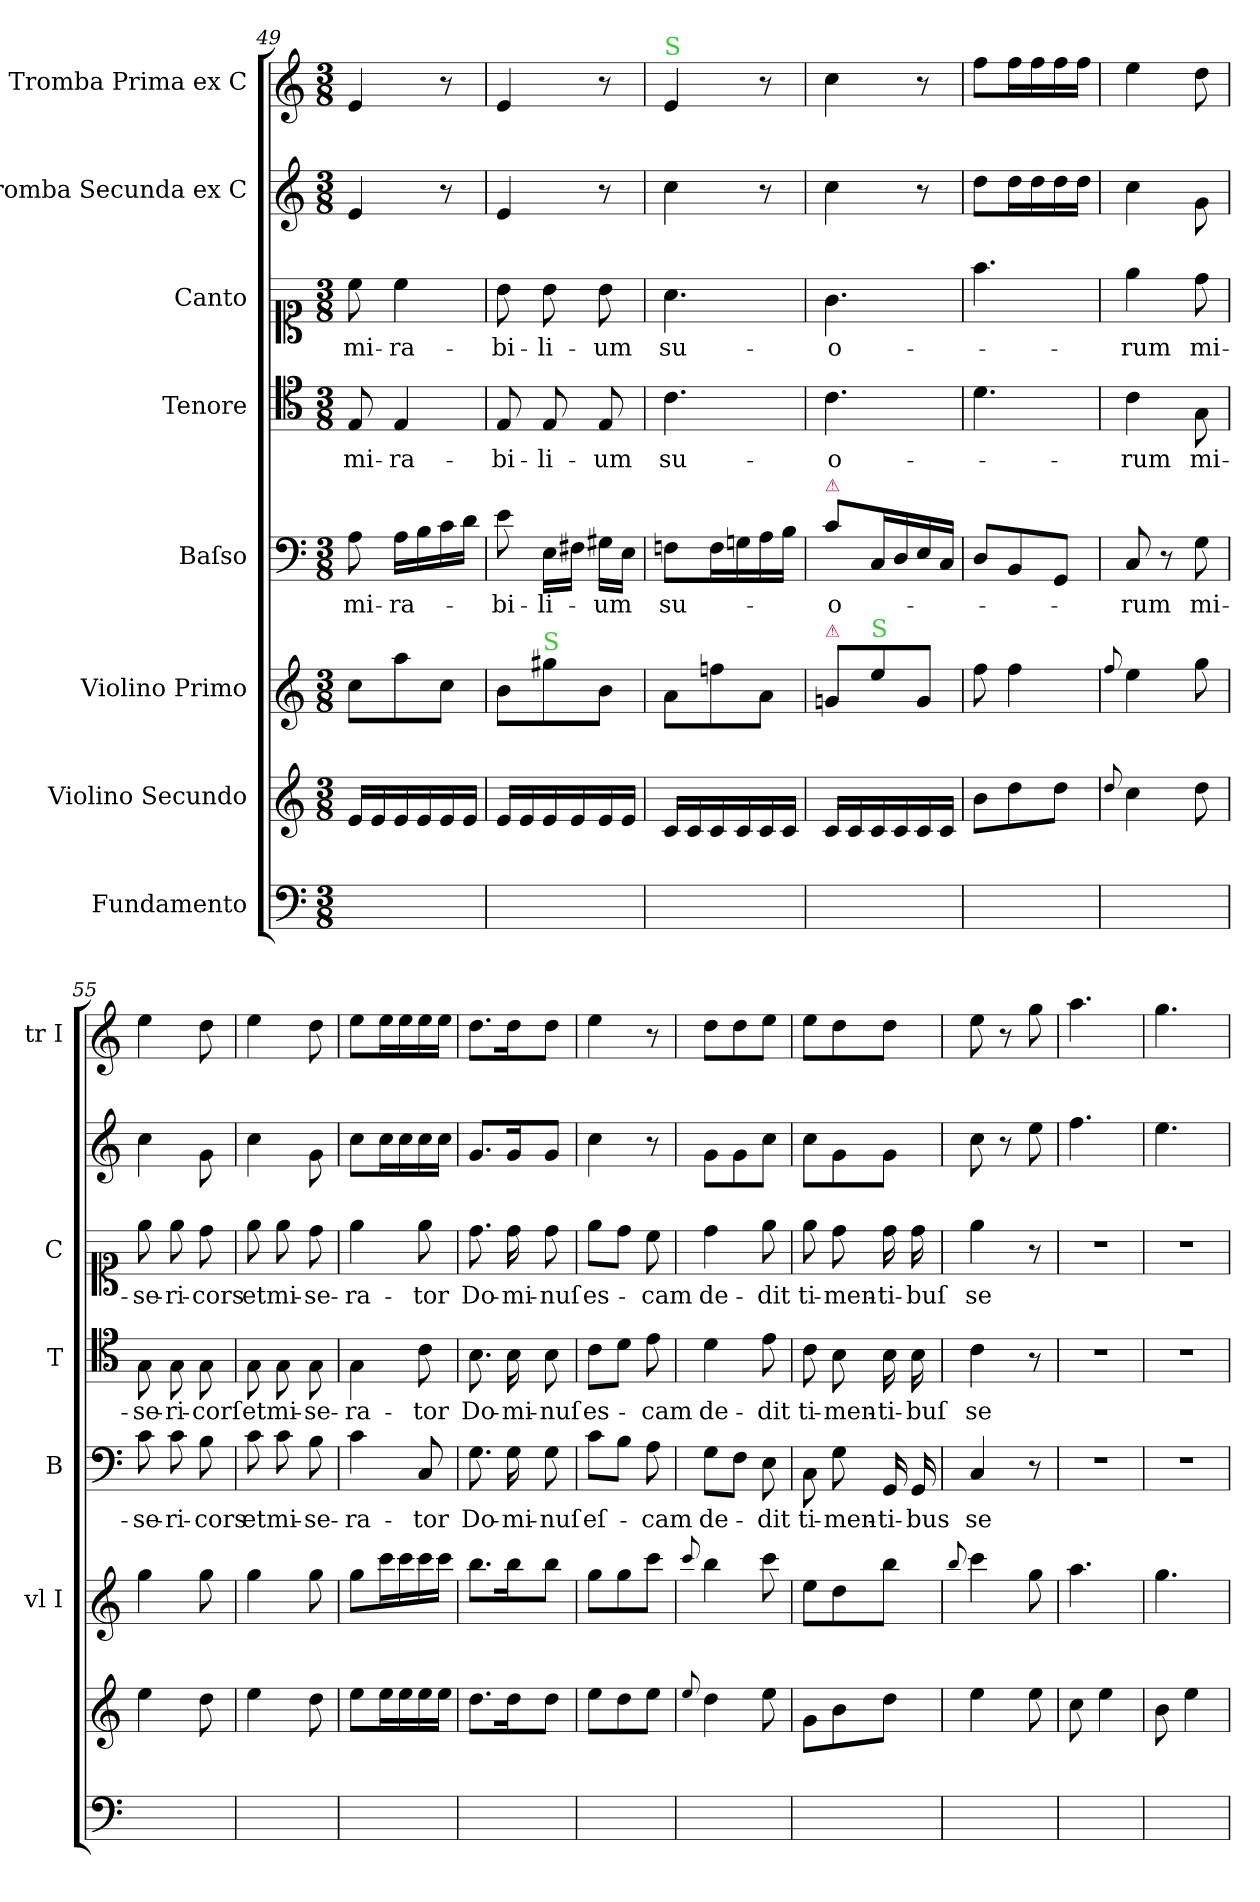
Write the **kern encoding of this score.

**kern	**kern	**kern	**kern	**text	**kern	**text	**kern	**text	**kern	**kern
*part8	*part7	*part6	*part5	*part5	*part4	*part4	*part3	*part3	*part2	*part1
*staff8	*staff7	*staff6	*staff5	*staff5	*staff4	*staff4	*staff3	*staff3	*staff2	*staff1
*I"Fundamento	*I"Violino Secundo	*I"Violino Primo	*I"Baſso	*	*I"Tenore	*	*I"Canto	*	*I"Tromba Secunda ex C	*I"Tromba Prima ex C
*	*	*I'vl I	*I'B	*	*I'T	*	*I'C	*	*	*I'tr I
*clefF4	*clefG2	*clefG2	*clefF4	*	*clefC4	*	*clefC1	*	*clefG2	*clefG2
*k[]	*k[]	*k[]	*k[]	*	*k[]	*	*k[]	*	*k[]	*k[]
*M3/8	*M3/8	*M3/8	*M3/8	*	*M3/8	*	*M3/8	*	*M3/8	*M3/8
=49	=49	=49	=49	=49	=49	=49	=49	=49	=49	=49
4.ryy	16e/LL	8cc\L	8A\	mi-	8E/	mi-	8cc\	mi-	4e/	4e/
.	16e/	.	.	.	.	.	.	.	.	.
.	16e/	8aa\	16A\LL	-ra-	4E/	-ra-	4cc\	-ra-	.	.
.	16e/	.	16B\	.	.	.	.	.	.	.
.	16e/	8cc\J	16c\	.	.	.	.	.	8r	8r
.	16e/JJ	.	16d\JJ	.	.	.	.	.	.	.
=50	=50	=50	=50	=50	=50	=50	=50	=50	=50	=50
4.ryy	16e/LL	8b\L	8e\	-bi-	8E/	-bi-	8b\	-bi-	4e/	4e/
.	16e/	.	.	.	.	.	.	.	.	.
!	!	!LO:TX:a:color=limegreen:t=S	!	!	!	!	!	!	!	!
.	16e/	8gg#X\	16E\LL	-li-	8E/	-li-	8b\	-li-	.	.
.	16e/	.	16F#X\JJ	.	.	.	.	.	.	.
.	16e/	8b\J	16G#X\LL	-um	8E/	-um	8b\	-um	8r	8r
.	16e/JJ	.	16E\JJ	.	.	.	.	.	.	.
=51	=51	=51	=51	=51	=51	=51	=51	=51	=51	=51
!	!	!	!	!	!	!	!	!	!	!LO:TX:a:color=limegreen:t=S
4.ryy	16c/LL	8a\L	8Fn\L	su-	4.c\	su-	4.a\	su-	4cc\	4e/
.	16c/	.	.	.	.	.	.	.	.	.
.	16c/	8ffn\	16F\L	.	.	.	.	.	.	.
.	16c/	.	16Gn\	.	.	.	.	.	.	.
.	16c/	8a\J	16A\	.	.	.	.	.	8r	8r
.	16c/JJ	.	16B\JJ	.	.	.	.	.	.	.
=52	=52	=52	=52	=52	=52	=52	=52	=52	=52	=52
!	!	!	!LO:TX:a:color=crimson:t=⚠	!	!	!	!	!	!	!
!	!	!LO:TX:a:color=crimson:t=⚠	!	!	!	!	!	!	!	!
4.ryy	16c/LL	8gn/L	8c\L	-o-	4.c\	-o-	4.g\	-o-	4cc\	4cc\
.	16c/	.	.	.	.	.	.	.	.	.
!	!	!LO:TX:a:color=limegreen:t=S	!	!	!	!	!	!	!	!
.	16c/	8ee\	16C/L	.	.	.	.	.	.	.
.	16c/	.	16D/	.	.	.	.	.	.	.
.	16c/	8g/J	16E/	.	.	.	.	.	8r	8r
.	16c/JJ	.	16C/JJ	.	.	.	.	.	.	.
=53	=53	=53	=53	=53	=53	=53	=53	=53	=53	=53
4.ryy	8b\L	8ff\	8D/L	.	4.d\	.	4.ff\	.	8dd\L	8ff\L
.	8dd\	4ff\	8BB/	.	.	.	.	.	16dd\L	16ff\L
.	.	.	.	.	.	.	.	.	16dd\	16ff\
.	8dd\J	.	8GG/J	.	.	.	.	.	16dd\	16ff\
.	.	.	.	.	.	.	.	.	16dd\JJ	16ff\JJ
=54	=54	=54	=54	=54	=54	=54	=54	=54	=54	=54
.	8qqdd/	8qqff/	.	.	.	.	.	.	.	.
4.ryy	4cc\	4ee\	8C/	-rum	4c\	-rum	4ee\	-rum	4cc\	4ee\
.	.	.	8r	.	.	.	.	.	.	.
.	8dd\	8gg\	8G\	mi-	8G\	mi-	8dd\	mi-	8g\	8dd\
=55	=55	=55	=55	=55	=55	=55	=55	=55	=55	=55
4.ryy	4ee\	4gg\	8c\	-se-	8G\	-se-	8ee\	-se-	4cc\	4ee\
.	.	.	8c\	-ri-	8G\	-ri-	8ee\	-ri-	.	.
.	8dd\	8gg\	8B\	-cors	8G\	-corſ	8dd\	-cors	8g\	8dd\
=56	=56	=56	=56	=56	=56	=56	=56	=56	=56	=56
4.ryy	4ee\	4gg\	8c\	et	8G\	et	8ee\	et	4cc\	4ee\
.	.	.	8c\	mi-	8G\	mi-	8ee\	mi-	.	.
.	8dd\	8gg\	8B\	-se-	8G\	-se-	8dd\	-se-	8g\	8dd\
=57	=57	=57	=57	=57	=57	=57	=57	=57	=57	=57
4.ryy	8ee\L	8gg\L	4c\	-ra-	4G\	-ra-	4ee\	-ra-	8cc\L	8ee\L
.	16ee\L	16ccc\L	.	.	.	.	.	.	16cc\L	16ee\L
.	16ee\	16ccc\	.	.	.	.	.	.	16cc\	16ee\
.	16ee\	16ccc\	8C/	-tor	8c\	-tor	8ee\	-tor	16cc\	16ee\
.	16ee\JJ	16ccc\JJ	.	.	.	.	.	.	16cc\JJ	16ee\JJ
=58	=58	=58	=58	=58	=58	=58	=58	=58	=58	=58
4.ryy	8.dd\L	8.bb\L	8.G\	Do-	8.B\	Do-	8.dd\	Do-	8.g/L	8.dd\L
.	16dd\K	16bb\K	16G\	-mi-	16B\	-mi-	16dd\	-mi-	16g/K	16dd\K
.	8dd\J	8bb\J	8G\	-nuſ	8B\	-nuſ	8dd\	-nuſ	8g/J	8dd\J
=59	=59	=59	=59	=59	=59	=59	=59	=59	=59	=59
4.ryy	8ee\L	8gg\L	8c\L	eſ-	8c\L	es-	8ee\L	es-	4cc\	4ee\
.	8dd\	8gg\	8B\J	.	8d\J	.	8dd\J	.	.	.
.	8ee\J	8ccc\J	8A\	-cam	8e\	-cam	8cc\	-cam	8r	8r
=60	=60	=60	=60	=60	=60	=60	=60	=60	=60	=60
.	8qqee/	8qqccc/	.	.	.	.	.	.	.	.
4.ryy	4dd\	4bb\	8G\L	de-	4d\	de-	4dd\	de-	8g\L	8dd\L
.	.	.	8F\J	.	.	.	.	.	8g\	8dd\
.	8ee\	8ccc\	8E\	-dit	8e\	-dit	8ee\	-dit	8cc\J	8ee\J
=61	=61	=61	=61	=61	=61	=61	=61	=61	=61	=61
4.ryy	8g\L	8ee\L	8C\	ti-	8c\	ti-	8ee\	ti-	8cc\L	8ee\L
.	8b\	8dd\	8G\	-men-	8B\	-men-	8dd\	-men-	8g\	8dd\
.	8dd\J	8bb\J	16GG/	-ti-	16B\	-ti-	16dd\	-ti-	8g\J	8dd\J
.	.	.	16GG/	-bus	16B\	-buſ	16dd\	-buſ	.	.
=62	=62	=62	=62	=62	=62	=62	=62	=62	=62	=62
.	.	8qqbb/	.	.	.	.	.	.	.	.
4.ryy	4ee\	4ccc\	4C/	se	4c\	se	4ee\	se	8cc\	8ee\
.	.	.	.	.	.	.	.	.	8r	8r
.	8ee\	8gg\	8r	.	8r	.	8r	.	8ee\	8gg\
=63	=63	=63	=63	=63	=63	=63	=63	=63	=63	=63
4.ryy	8cc\	4.aa\	4.r	.	4.r	.	4.r	.	4.ff\	4.aa\
.	4ee\	.	.	.	.	.	.	.	.	.
=64	=64	=64	=64	=64	=64	=64	=64	=64	=64	=64
4.ryy	8b\	4.gg\	4.r	.	4.r	.	4.r	.	4.ee\	4.gg\
.	4ee\	.	.	.	.	.	.	.	.	.
=	=	=	=	=	=	=	=	=	=	=
*-	*-	*-	*-	*-	*-	*-	*-	*-	*-	*-
